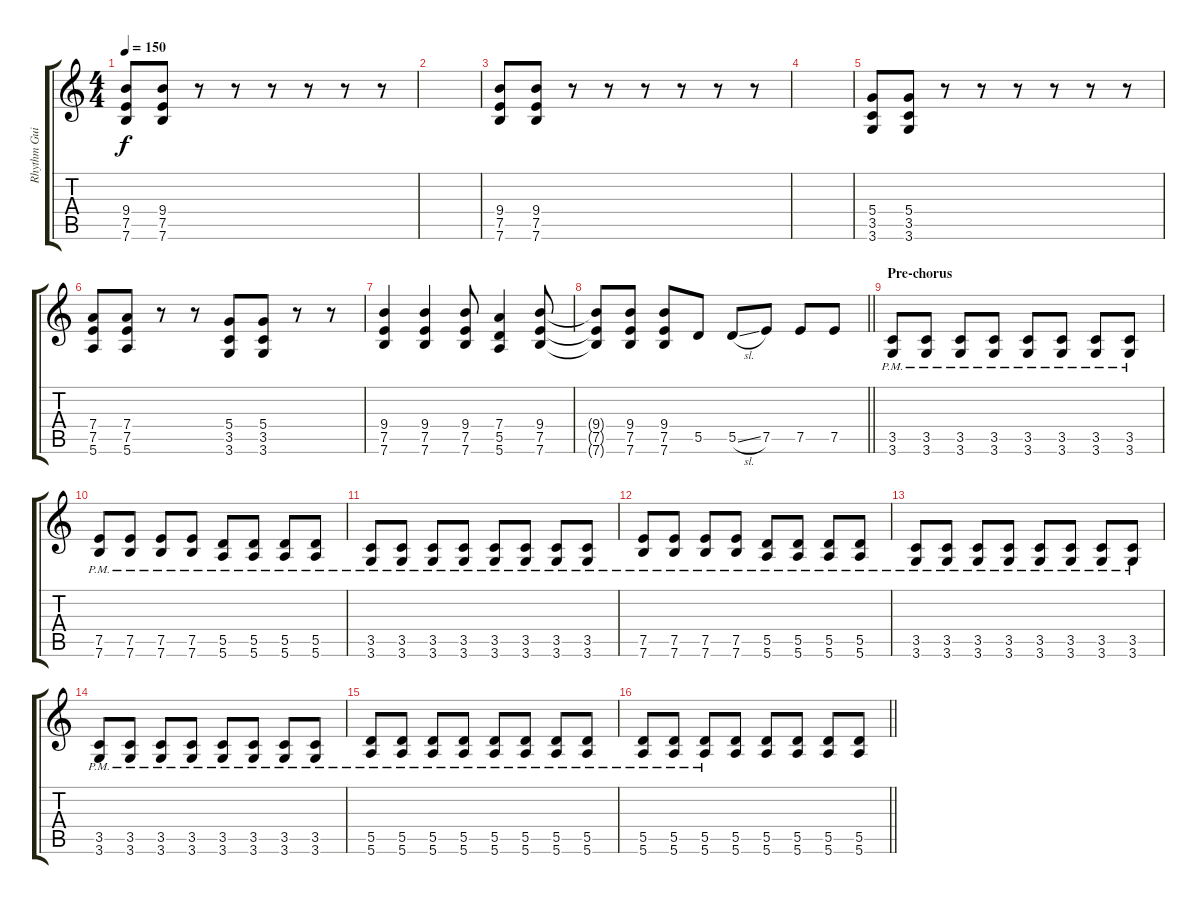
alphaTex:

\track ("Rhythm Guitar" "Rhythm Gui") {instrument distortionguitar}
\staff {score tabs}
\tuning (E4 B3 G3 D3 A2 E2) {hide}
\ts (4 4)
\tempo 150
\clef g2
\ks c
(9.4 7.5 7.6).8{dy f} (9.4 7.5 7.6).8 r.8 r.8 r.8 r.8 r.8 r.8 |
|
(9.4 7.5 7.6).8 (9.4 7.5 7.6).8 r.8 r.8 r.8 r.8 r.8 r.8 |
|
(5.4 3.5 3.6).8 (5.4 3.5 3.6).8 r.8 r.8 r.8 r.8 r.8 r.8 |
(7.4 7.5 5.6).8 (7.4 7.5 5.6).8 r.8 r.8 (5.4 3.5 3.6).8 (5.4 3.5 3.6).8 r.8 r.8 |
(9.4 7.5 7.6).4 (9.4 7.5 7.6).4 (9.4 7.5 7.6).8 (7.4 5.5 5.6).4 (9.4 7.5 7.6).8 |
\barLineRight lightlight
(9.4{t} 7.5{t} 7.6{t}).8 (9.4 7.5 7.6).8 (9.4 7.5 7.6).8 5.5.8 5.5{sl}.8 7.5.8 7.5.8 7.5.8 |
\section ("" "Pre-chorus")
(3.5{pm} 3.6{pm}).8 (3.5{pm} 3.6{pm}).8 (3.5{pm} 3.6{pm}).8 (3.5{pm} 3.6{pm}).8 (3.5{pm} 3.6{pm}).8 (3.5{pm} 3.6{pm}).8 (3.5{pm} 3.6{pm}).8 (3.5{pm} 3.6{pm}).8 |
(7.5{pm} 7.6{pm}).8 (7.5{pm} 7.6{pm}).8 (7.5{pm} 7.6{pm}).8 (7.5{pm} 7.6{pm}).8 (5.5{pm} 5.6{pm}).8 (5.5{pm} 5.6{pm}).8 (5.5{pm} 5.6{pm}).8 (5.5{pm} 5.6{pm}).8 |
(3.5{pm} 3.6{pm}).8 (3.5{pm} 3.6{pm}).8 (3.5{pm} 3.6{pm}).8 (3.5{pm} 3.6{pm}).8 (3.5{pm} 3.6{pm}).8 (3.5{pm} 3.6{pm}).8 (3.5{pm} 3.6{pm}).8 (3.5{pm} 3.6{pm}).8 |
(7.5{pm} 7.6{pm}).8 (7.5{pm} 7.6{pm}).8 (7.5{pm} 7.6{pm}).8 (7.5{pm} 7.6{pm}).8 (5.5{pm} 5.6{pm}).8 (5.5{pm} 5.6{pm}).8 (5.5{pm} 5.6{pm}).8 (5.5{pm} 5.6{pm}).8 |
(3.5{pm} 3.6{pm}).8 (3.5{pm} 3.6{pm}).8 (3.5{pm} 3.6{pm}).8 (3.5{pm} 3.6{pm}).8 (3.5{pm} 3.6{pm}).8 (3.5{pm} 3.6{pm}).8 (3.5{pm} 3.6{pm}).8 (3.5{pm} 3.6{pm}).8 |
(3.5{pm} 3.6{pm}).8 (3.5{pm} 3.6{pm}).8 (3.5{pm} 3.6{pm}).8 (3.5{pm} 3.6{pm}).8 (3.5{pm} 3.6{pm}).8 (3.5{pm} 3.6{pm}).8 (3.5{pm} 3.6{pm}).8 (3.5{pm} 3.6{pm}).8 |
(5.5{pm} 5.6{pm}).8 (5.5{pm} 5.6{pm}).8 (5.5{pm} 5.6{pm}).8 (5.5{pm} 5.6{pm}).8 (5.5{pm} 5.6{pm}).8 (5.5{pm} 5.6{pm}).8 (5.5{pm} 5.6{pm}).8 (5.5{pm} 5.6{pm}).8 |
\barLineRight lightlight
(5.5 5.6{pm}).8 (5.5 5.6{pm}).8 (5.5 5.6{pm}).8 (5.5 5.6).8 (5.5 5.6).8 (5.5 5.6).8 (5.5 5.6).8 (5.5 5.6).8
